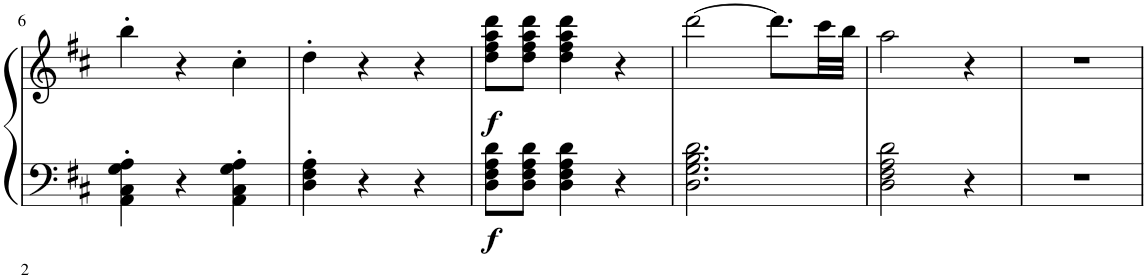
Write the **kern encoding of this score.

**kern	**dynam	**kern	**dynam
*part2	*part2	*part1	*part1
*staff2	*staff2	*staff1	*staff1
*I"Piano, La Diva	*	*I"Piano, Entracte 2	*
!!LO:PB:g=z
*clefF4	*	*clefG2	*
*k[f#c#]	*	*k[f#c#]	*
*M3/4	*	*M3/4	*
=6	=6	=6	=6
4AA\' 4C#\' 4G\' 4A\'	.	4bb'\	.
4r	.	4r	.
4AA\' 4C#\' 4G\' 4A\'	.	4cc#'\	.
=7	=7	=7	=7
4D\' 4F#\' 4A\'	.	4dd'\	.
4r	.	4r	.
4r	.	4r	.
=8	=8	=8	=8
!	!LO:DY:b	!	!LO:DY:b
8D\ 8F#\ 8A\ 8d\L	f	8dd\ 8ff#\ 8aa\ 8ddd\L	f
8D\ 8F#\ 8A\ 8d\J	.	8dd\ 8ff#\ 8aa\ 8ddd\J	.
4D\ 4F#\ 4A\ 4d\	.	4dd\ 4ff#\ 4aa\ 4ddd\	.
4r	.	4r	.
=9	=9	=9	=9
2.D\ 2.G\ 2.B\ 2.d\	.	[2ddd\	.
.	.	8.ddd\L]	.
.	.	32ccc#\LL	.
.	.	32bb\JJJ	.
=10	=10	=10	=10
2D\ 2F#\ 2A\ 2d\	.	2aa\	.
4r	.	4r	.
=11	=11	=11	=11
2.r	.	2.r	.
=	=	=	=
*-	*-	*-	*-
